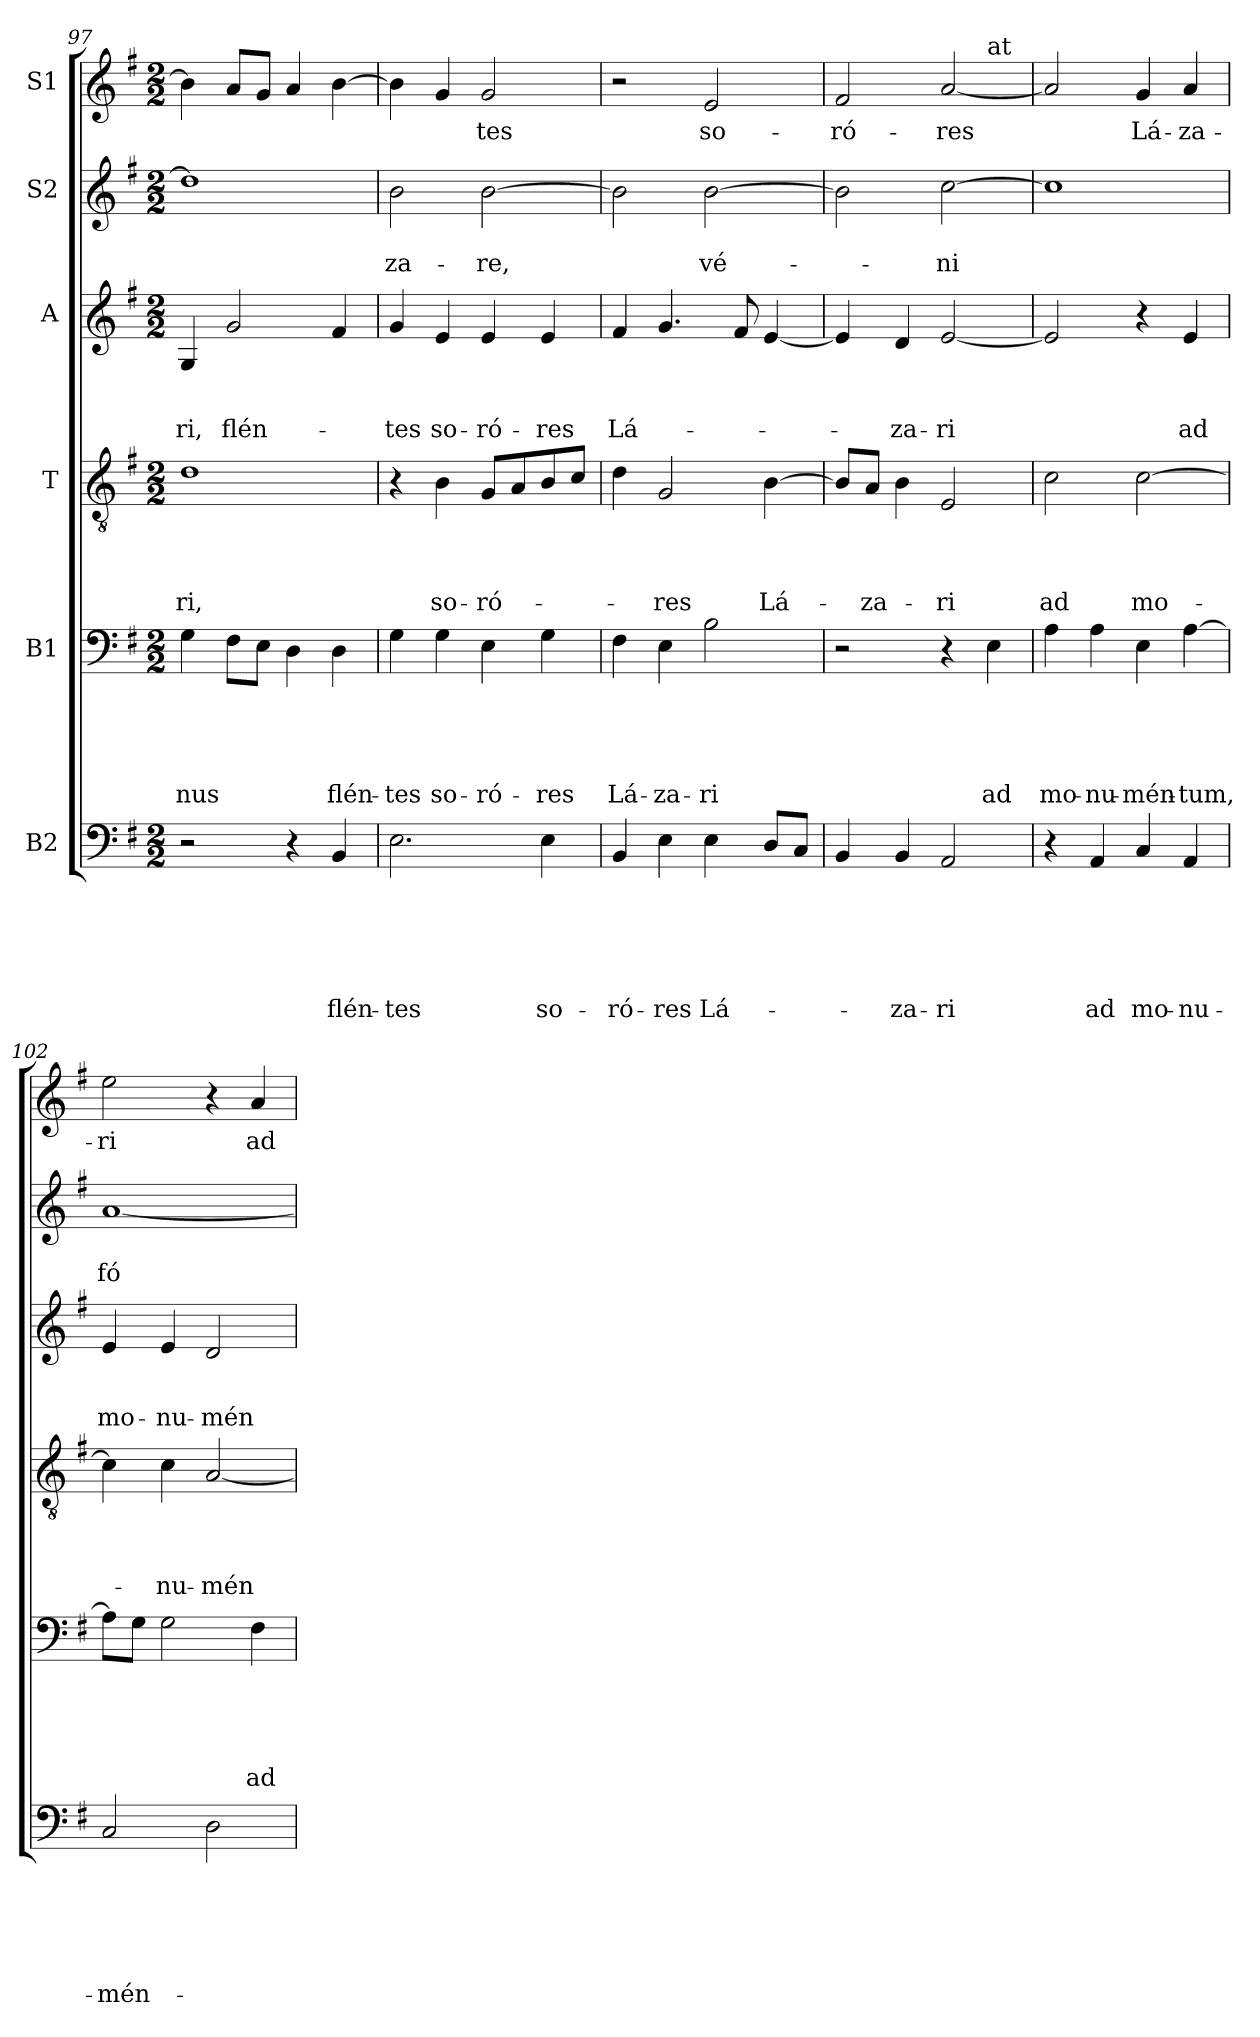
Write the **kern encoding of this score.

**kern	**text	**text	**text	**text	**text	**text	**kern	**text	**text	**text	**text	**text	**kern	**text	**text	**text	**text	**kern	**text	**text	**text	**kern	**text	**text	**kern	**text
*part6	*part6	*part6	*part6	*part6	*part6	*part6	*part5	*part5	*part5	*part5	*part5	*part5	*part4	*part4	*part4	*part4	*part4	*part3	*part3	*part3	*part3	*part2	*part2	*part2	*part1	*part1
*staff6	*staff6	*staff6	*staff6	*staff6	*staff6	*staff6	*staff5	*staff5	*staff5	*staff5	*staff5	*staff5	*staff4	*staff4	*staff4	*staff4	*staff4	*staff3	*staff3	*staff3	*staff3	*staff2	*staff2	*staff2	*staff1	*staff1
*I"B2	*	*	*	*	*	*	*I"B1	*	*	*	*	*	*I"T	*	*	*	*	*I"A	*	*	*	*I"S2	*	*	*I"S1	*
*clefF4	*	*	*	*	*	*	*clefF4	*	*	*	*	*	*clefGv2	*	*	*	*	*clefG2	*	*	*	*clefG2	*	*	*clefG2	*
*k[f#]	*	*	*	*	*	*	*k[f#]	*	*	*	*	*	*k[f#]	*	*	*	*	*k[f#]	*	*	*	*k[f#]	*	*	*k[f#]	*
*G:	*	*	*	*	*	*	*G:	*	*	*	*	*	*G:	*	*	*	*	*G:	*	*	*	*G:	*	*	*G:	*
*M2/2	*	*	*	*	*	*	*M2/2	*	*	*	*	*	*M2/2	*	*	*	*	*M2/2	*	*	*	*M2/2	*	*	*M2/2	*
=97	=97	=97	=97	=97	=97	=97	=97	=97	=97	=97	=97	=97	=97	=97	=97	=97	=97	=97	=97	=97	=97	=97	=97	=97	=97	=97
!	!	!	!	!	!	!	!	!	!	!	!	!LO:LY:b	!	!	!	!	!LO:LY:b	!	!	!	!LO:LY:b	!	!	!	!	!
2r	.	.	.	.	.	.	4G\	.	.	.	.	-nus	1d	.	.	.	-ri,	4G/	.	.	-ri,	1dd]	.	.	4b\]	.
!	!	!	!	!	!	!	!	!	!	!	!	!	!	!	!	!	!	!	!	!	!LO:LY:b	!	!	!	!	!
.	.	.	.	.	.	.	8F#\L	.	.	.	.	.	.	.	.	.	.	2g/	.	.	flén-	.	.	.	8a/L	.
.	.	.	.	.	.	.	8E\J	.	.	.	.	.	.	.	.	.	.	.	.	.	.	.	.	.	8g/J	.
4r	.	.	.	.	.	.	4D\	.	.	.	.	.	.	.	.	.	.	.	.	.	.	.	.	.	4a/	.
!	!	!	!	!	!	!LO:LY:b	!	!	!	!	!	!LO:LY:b	!	!	!	!	!	!	!	!	!	!	!	!	!	!
4BB/	.	.	.	.	.	flén-	4D\	.	.	.	.	flén-	.	.	.	.	.	4f#/	.	.	.	.	.	.	[4b\	.
=98	=98	=98	=98	=98	=98	=98	=98	=98	=98	=98	=98	=98	=98	=98	=98	=98	=98	=98	=98	=98	=98	=98	=98	=98	=98	=98
!	!	!	!	!	!	!LO:LY:b	!	!	!	!	!	!LO:LY:b	!	!	!	!	!	!	!	!	!LO:LY:b	!	!	!LO:LY:b	!	!
2.E\	.	.	.	.	.	-tes	4G\	.	.	.	.	-tes	4r	.	.	.	.	4g/	.	.	-tes	2b\	.	-za-	4b\]	.
!	!	!	!	!	!	!	!	!	!	!	!	!LO:LY:b	!	!	!	!	!LO:LY:b	!	!	!	!LO:LY:b	!	!	!	!	!
.	.	.	.	.	.	.	4G\	.	.	.	.	so-	4B\	.	.	.	so-	4e/	.	.	so-	.	.	.	4g/	.
!	!	!	!	!	!	!	!	!	!	!	!	!LO:LY:b	!	!	!	!	!LO:LY:b	!	!	!	!LO:LY:b	!	!	!LO:LY:b	!	!LO:LY:b
.	.	.	.	.	.	.	4E\	.	.	.	.	-ró-	8G/L	.	.	.	-ró-	4e/	.	.	-ró-	[2b\	.	-re,	2g/	-tes
.	.	.	.	.	.	.	.	.	.	.	.	.	8A/	.	.	.	.	.	.	.	.	.	.	.	.	.
!	!	!	!	!	!	!LO:LY:b	!	!	!	!	!	!LO:LY:b	!	!	!	!	!	!	!	!	!LO:LY:b	!	!	!	!	!
4E\	.	.	.	.	.	so-	4G\	.	.	.	.	-res	8B/	.	.	.	.	4e/	.	.	-res	.	.	.	.	.
.	.	.	.	.	.	.	.	.	.	.	.	.	8c/J	.	.	.	.	.	.	.	.	.	.	.	.	.
!!LO:PB:g=z
=99	=99	=99	=99	=99	=99	=99	=99	=99	=99	=99	=99	=99	=99	=99	=99	=99	=99	=99	=99	=99	=99	=99	=99	=99	=99	=99
!	!	!	!	!	!	!LO:LY:b	!	!	!	!	!	!LO:LY:b	!	!	!	!	!	!	!	!	!LO:LY:b	!	!	!	!	!
4BB/	.	.	.	.	.	-ró-	4F#\	.	.	.	.	Lá-	4d\	.	.	.	.	4f#/	.	.	Lá-	2b\]	.	.	2r	.
!	!	!	!	!	!	!LO:LY:b	!	!	!	!	!	!LO:LY:b	!	!	!	!	!LO:LY:b	!	!	!	!	!	!	!	!	!
4E\	.	.	.	.	.	-res	4E\	.	.	.	.	-za-	2G/	.	.	.	-res	4.g/	.	.	.	.	.	.	.	.
!	!	!	!	!	!	!LO:LY:b	!	!	!	!	!	!LO:LY:b	!	!	!	!	!	!	!	!	!	!	!	!LO:LY:b	!	!LO:LY:b
4E\	.	.	.	.	.	Lá-	2B\	.	.	.	.	-ri	.	.	.	.	.	.	.	.	.	[2b\	.	vé-	2e/	so-
.	.	.	.	.	.	.	.	.	.	.	.	.	.	.	.	.	.	8f#/	.	.	.	.	.	.	.	.
!	!	!	!	!	!	!	!	!	!	!	!	!	!	!	!	!	!LO:LY:b	!	!	!	!	!	!	!	!	!
8D/L	.	.	.	.	.	.	.	.	.	.	.	.	[4B\	.	.	.	Lá-	[4e/	.	.	.	.	.	.	.	.
8C/J	.	.	.	.	.	.	.	.	.	.	.	.	.	.	.	.	.	.	.	.	.	.	.	.	.	.
=100	=100	=100	=100	=100	=100	=100	=100	=100	=100	=100	=100	=100	=100	=100	=100	=100	=100	=100	=100	=100	=100	=100	=100	=100	=100	=100
!	!	!	!	!	!	!	!	!	!	!	!	!	!	!	!	!	!	!	!	!	!	!	!	!	!	!LO:LY:b
*	*	*	*	*	*	*	*	*	*	*	*	*	*	*	*	*	*	*	*	*	*	*	*	*	*^	*
4BB/	.	.	.	.	.	.	2r	.	.	.	.	.	8B/L]	.	.	.	.	4e/]	.	.	.	2b\]	.	.	2f#/	2.ryy	-ró-
!	!	!	!	!	!	!	!	!	!	!	!	!	!	!	!	!	!LO:LY:b	!	!	!	!	!	!	!	!	!	!
.	.	.	.	.	.	.	.	.	.	.	.	.	8A/J	.	.	.	-za-	.	.	.	.	.	.	.	.	.	.
!	!	!	!	!	!	!LO:LY:b	!	!	!	!	!	!	!	!	!	!	!	!	!	!	!LO:LY:b	!	!	!	!	!	!
4BB/	.	.	.	.	.	-za-	.	.	.	.	.	.	4B\	.	.	.	.	4d/	.	.	-za-	.	.	.	.	.	.
!	!	!	!	!	!	!LO:LY:b	!	!	!	!	!	!	!	!	!	!	!LO:LY:b	!	!	!	!LO:LY:b	!	!	!LO:LY:b	!	!	!LO:LY:b
2AA/	.	.	.	.	.	-ri	4r	.	.	.	.	.	2E/	.	.	.	-ri	[2e/	.	.	-ri	[2cc\	.	-ni	[2a/	.	-res
!	!	!	!	!	!	!	!	!	!	!	!	!	!	!	!	!	!	!	!	!	!	!	!	!	!	!LO:TX:a:t=at	!
!	!	!	!	!	!	!	!	!	!	!	!	!LO:LY:b	!	!	!	!	!	!	!	!	!	!	!	!	!	!	!
.	.	.	.	.	.	.	4E\	.	.	.	.	ad	.	.	.	.	.	.	.	.	.	.	.	.	.	4ryy	.
=101	=101	=101	=101	=101	=101	=101	=101	=101	=101	=101	=101	=101	=101	=101	=101	=101	=101	=101	=101	=101	=101	=101	=101	=101	=101	=101	=101
!	!	!	!	!	!	!	!	!	!	!	!	!	!	!	!	!	!	!	!	!	!	!	!	!	!LO:TX:a:t=the tomb,	!	!
!	!	!	!	!	!	!	!	!	!	!	!	!LO:LY:b	!	!	!	!	!LO:LY:b	!	!	!	!	!	!	!	!	!	!
*	*	*	*	*	*	*	*	*	*	*	*	*	*	*	*	*	*	*	*	*	*	*	*	*	*v	*v	*
4r	.	.	.	.	.	.	4A\	.	.	.	.	mo-	2c\	.	.	.	ad	2e/]	.	.	.	1cc]	.	.	2a/]	.
!	!	!	!	!	!	!LO:LY:b	!	!	!	!	!	!LO:LY:b	!	!	!	!	!	!	!	!	!	!	!	!	!	!
4AA/	.	.	.	.	.	ad	4A\	.	.	.	.	-nu-	.	.	.	.	.	.	.	.	.	.	.	.	.	.
!	!	!	!	!	!	!LO:LY:b	!	!	!	!	!	!LO:LY:b	!	!	!	!	!LO:LY:b	!	!	!	!	!	!	!	!	!LO:LY:b
4C/	.	.	.	.	.	mo-	4E\	.	.	.	.	-mén-	[2c\	.	.	.	mo-	4r	.	.	.	.	.	.	4g/	Lá-
!	!	!	!	!	!	!LO:LY:b	!	!	!	!	!	!LO:LY:b	!	!	!	!	!	!	!	!	!LO:LY:b	!	!	!	!	!LO:LY:b
4AA/	.	.	.	.	.	-nu-	[4A\	.	.	.	.	-tum,	.	.	.	.	.	4e/	.	.	ad	.	.	.	4a/	-za-
=102	=102	=102	=102	=102	=102	=102	=102	=102	=102	=102	=102	=102	=102	=102	=102	=102	=102	=102	=102	=102	=102	=102	=102	=102	=102	=102
!	!	!	!	!	!	!LO:LY:b	!	!	!	!	!	!	!	!	!	!	!	!	!	!	!LO:LY:b	!	!	!LO:LY:b	!	!LO:LY:b
2C/	.	.	.	.	.	-mén-	8A\L]	.	.	.	.	.	4c\]	.	.	.	.	4e/	.	.	mo-	[1a	.	fó-	2ee\	-ri
.	.	.	.	.	.	.	8G\J	.	.	.	.	.	.	.	.	.	.	.	.	.	.	.	.	.	.	.
!	!	!	!	!	!	!	!	!	!	!	!	!	!	!	!	!	!LO:LY:b	!	!	!	!LO:LY:b	!	!	!	!	!
.	.	.	.	.	.	.	2G\	.	.	.	.	.	4c\	.	.	.	-nu-	4e/	.	.	-nu-	.	.	.	.	.
!	!	!	!	!	!	!	!	!	!	!	!	!	!	!	!	!	!LO:LY:b	!	!	!	!LO:LY:b	!	!	!	!	!
2D\	.	.	.	.	.	.	.	.	.	.	.	.	[2A/	.	.	.	-mén-	2d/	.	.	-mén-	.	.	.	4r	.
!	!	!	!	!	!	!	!	!	!	!	!	!LO:LY:b	!	!	!	!	!	!	!	!	!	!	!	!	!	!LO:LY:b
.	.	.	.	.	.	.	4F#\	.	.	.	.	ad	.	.	.	.	.	.	.	.	.	.	.	.	4a/	ad
=	=	=	=	=	=	=	=	=	=	=	=	=	=	=	=	=	=	=	=	=	=	=	=	=	=	=
*-	*-	*-	*-	*-	*-	*-	*-	*-	*-	*-	*-	*-	*-	*-	*-	*-	*-	*-	*-	*-	*-	*-	*-	*-	*-	*-
